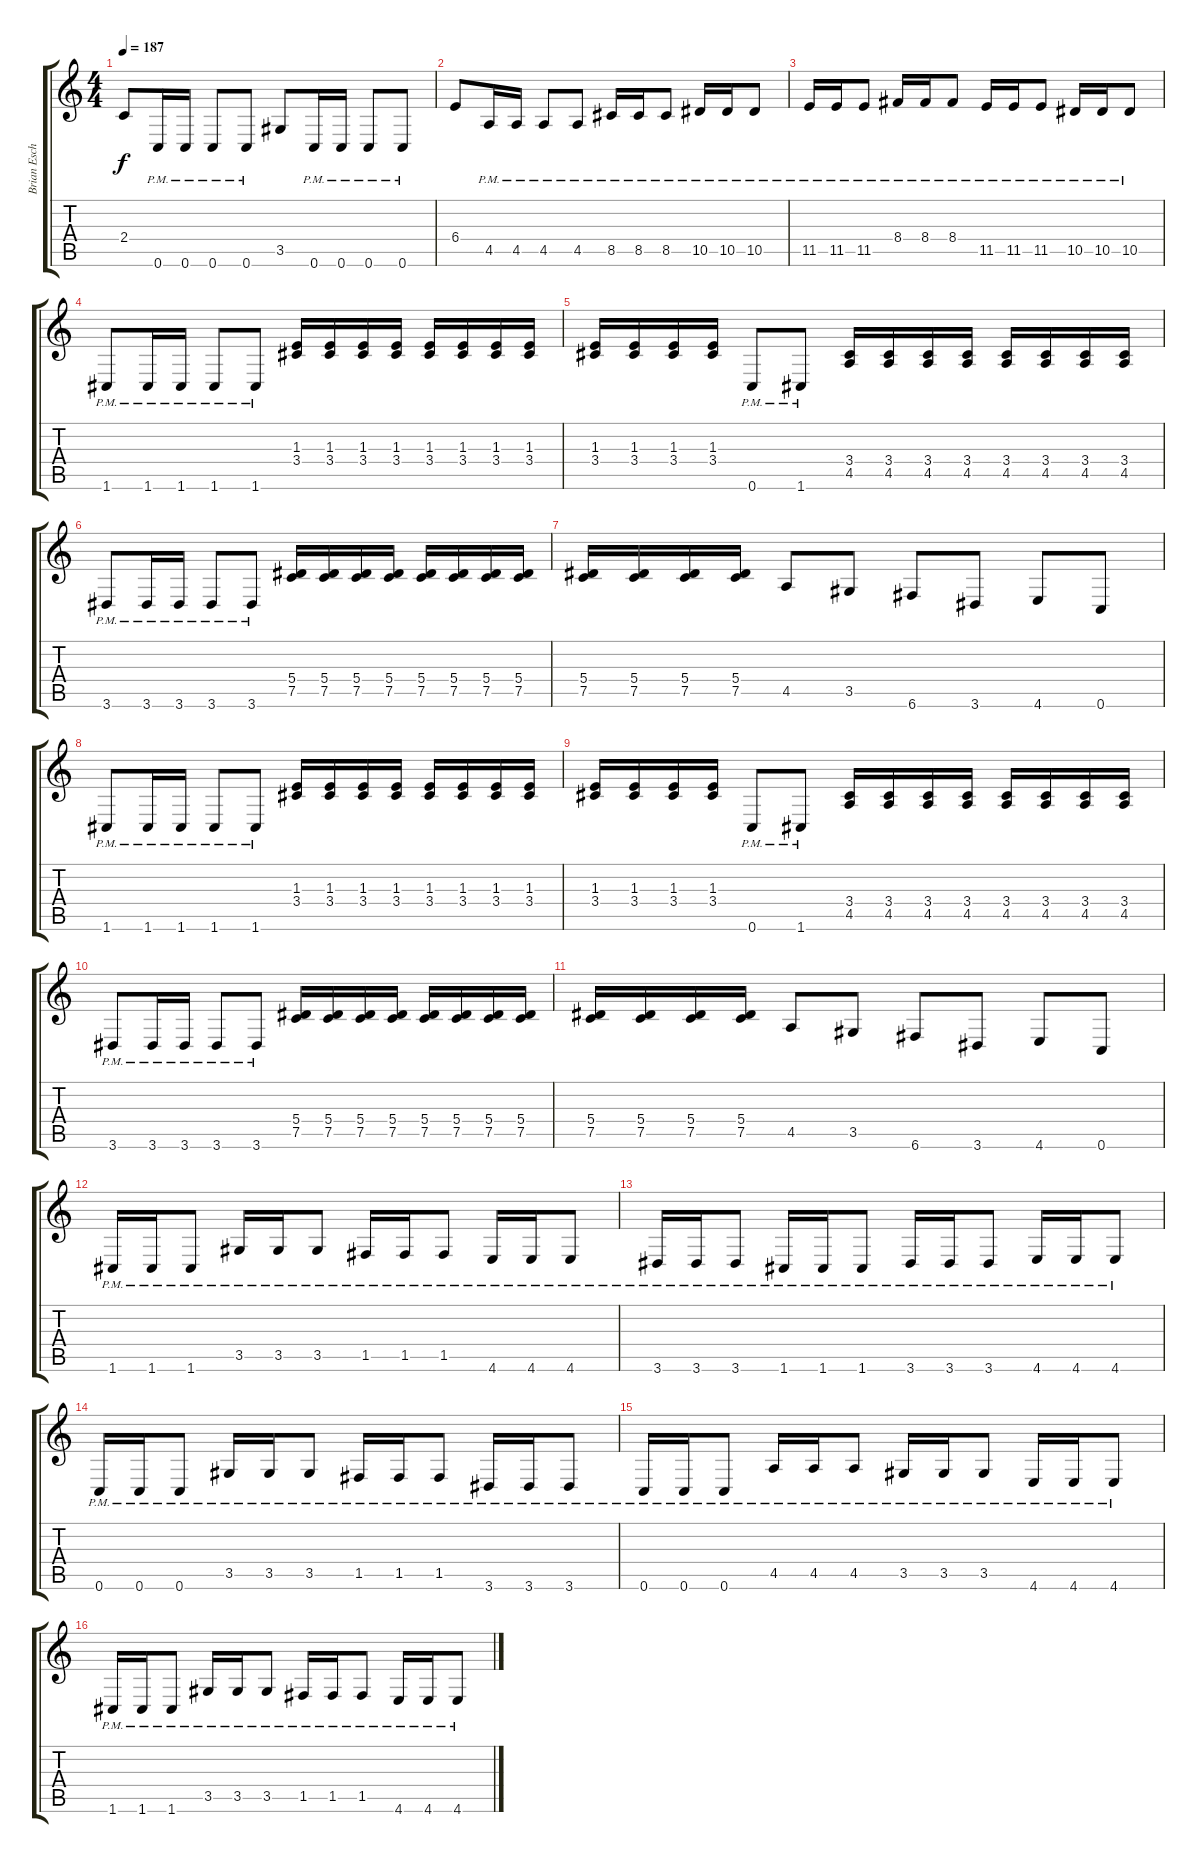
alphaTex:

\track ("Brian Eschbach (Lead Guitar)" "Brian Esch") {instrument distortionguitar}
\staff {score tabs}
\tuning (C4 G3 Eb3 Bb2 F2 C2) {hide}
\ts (4 4)
\tempo 187
\clef g2
\ks c
2.4.8{dy f} 0.6{pm}.16 0.6{pm}.16 0.6{pm}.8 0.6{pm}.8 3.5.8 0.6{pm}.16 0.6{pm}.16 0.6{pm}.8 0.6{pm}.8 |
6.4.8 4.5{pm}.16 4.5{pm}.16 4.5{pm}.8 4.5{pm}.8 8.5{pm}.16 8.5{pm}.16 8.5{pm}.8 10.5{pm}.16 10.5{pm}.16 10.5{pm}.8 |
11.5{pm}.16 11.5{pm}.16 11.5{pm}.8 8.4{pm}.16 8.4{pm}.16 8.4{pm}.8 11.5{pm}.16 11.5{pm}.16 11.5{pm}.8 10.5{pm}.16 10.5{pm}.16 10.5{pm}.8 |
1.6{pm}.8 1.6{pm}.16 1.6{pm}.16 1.6{pm}.8 1.6{pm}.8 (1.3 3.4).16 (1.3 3.4).16 (1.3 3.4).16 (1.3 3.4).16 (1.3 3.4).16 (1.3 3.4).16 (1.3 3.4).16 (1.3 3.4).16 |
(1.3 3.4).16 (1.3 3.4).16 (1.3 3.4).16 (1.3 3.4).16 0.6{pm}.8 1.6{pm}.8 (3.4 4.5).16 (3.4 4.5).16 (3.4 4.5).16 (3.4 4.5).16 (3.4 4.5).16 (3.4 4.5).16 (3.4 4.5).16 (3.4 4.5).16 |
3.6{pm}.8 3.6{pm}.16 3.6{pm}.16 3.6{pm}.8 3.6{pm}.8 (5.4 7.5).16 (5.4 7.5).16 (5.4 7.5).16 (5.4 7.5).16 (5.4 7.5).16 (5.4 7.5).16 (5.4 7.5).16 (5.4 7.5).16 |
(5.4 7.5).16 (5.4 7.5).16 (5.4 7.5).16 (5.4 7.5).16 4.5.8 3.5.8 6.6.8 3.6.8 4.6.8 0.6.8 |
1.6{pm}.8 1.6{pm}.16 1.6{pm}.16 1.6{pm}.8 1.6{pm}.8 (1.3 3.4).16 (1.3 3.4).16 (1.3 3.4).16 (1.3 3.4).16 (1.3 3.4).16 (1.3 3.4).16 (1.3 3.4).16 (1.3 3.4).16 |
(1.3 3.4).16 (1.3 3.4).16 (1.3 3.4).16 (1.3 3.4).16 0.6{pm}.8 1.6{pm}.8 (3.4 4.5).16 (3.4 4.5).16 (3.4 4.5).16 (3.4 4.5).16 (3.4 4.5).16 (3.4 4.5).16 (3.4 4.5).16 (3.4 4.5).16 |
3.6{pm}.8 3.6{pm}.16 3.6{pm}.16 3.6{pm}.8 3.6{pm}.8 (5.4 7.5).16 (5.4 7.5).16 (5.4 7.5).16 (5.4 7.5).16 (5.4 7.5).16 (5.4 7.5).16 (5.4 7.5).16 (5.4 7.5).16 |
(5.4 7.5).16 (5.4 7.5).16 (5.4 7.5).16 (5.4 7.5).16 4.5.8 3.5.8 6.6.8 3.6.8 4.6.8 0.6.8 |
1.6{pm}.16 1.6{pm}.16 1.6{pm}.8 3.5{pm}.16 3.5{pm}.16 3.5{pm}.8 1.5{pm}.16 1.5{pm}.16 1.5{pm}.8 4.6{pm}.16 4.6{pm}.16 4.6{pm}.8 |
3.6{pm}.16 3.6{pm}.16 3.6{pm}.8 1.6{pm}.16 1.6{pm}.16 1.6{pm}.8 3.6{pm}.16 3.6{pm}.16 3.6{pm}.8 4.6{pm}.16 4.6{pm}.16 4.6{pm}.8 |
0.6{pm}.16 0.6{pm}.16 0.6{pm}.8 3.5{pm}.16 3.5{pm}.16 3.5{pm}.8 1.5{pm}.16 1.5{pm}.16 1.5{pm}.8 3.6{pm}.16 3.6{pm}.16 3.6{pm}.8 |
0.6{pm}.16 0.6{pm}.16 0.6{pm}.8 4.5{pm}.16 4.5{pm}.16 4.5{pm}.8 3.5{pm}.16 3.5{pm}.16 3.5{pm}.8 4.6{pm}.16 4.6{pm}.16 4.6{pm}.8 |
1.6{pm}.16 1.6{pm}.16 1.6{pm}.8 3.5{pm}.16 3.5{pm}.16 3.5{pm}.8 1.5{pm}.16 1.5{pm}.16 1.5{pm}.8 4.6{pm}.16 4.6{pm}.16 4.6{pm}.8
